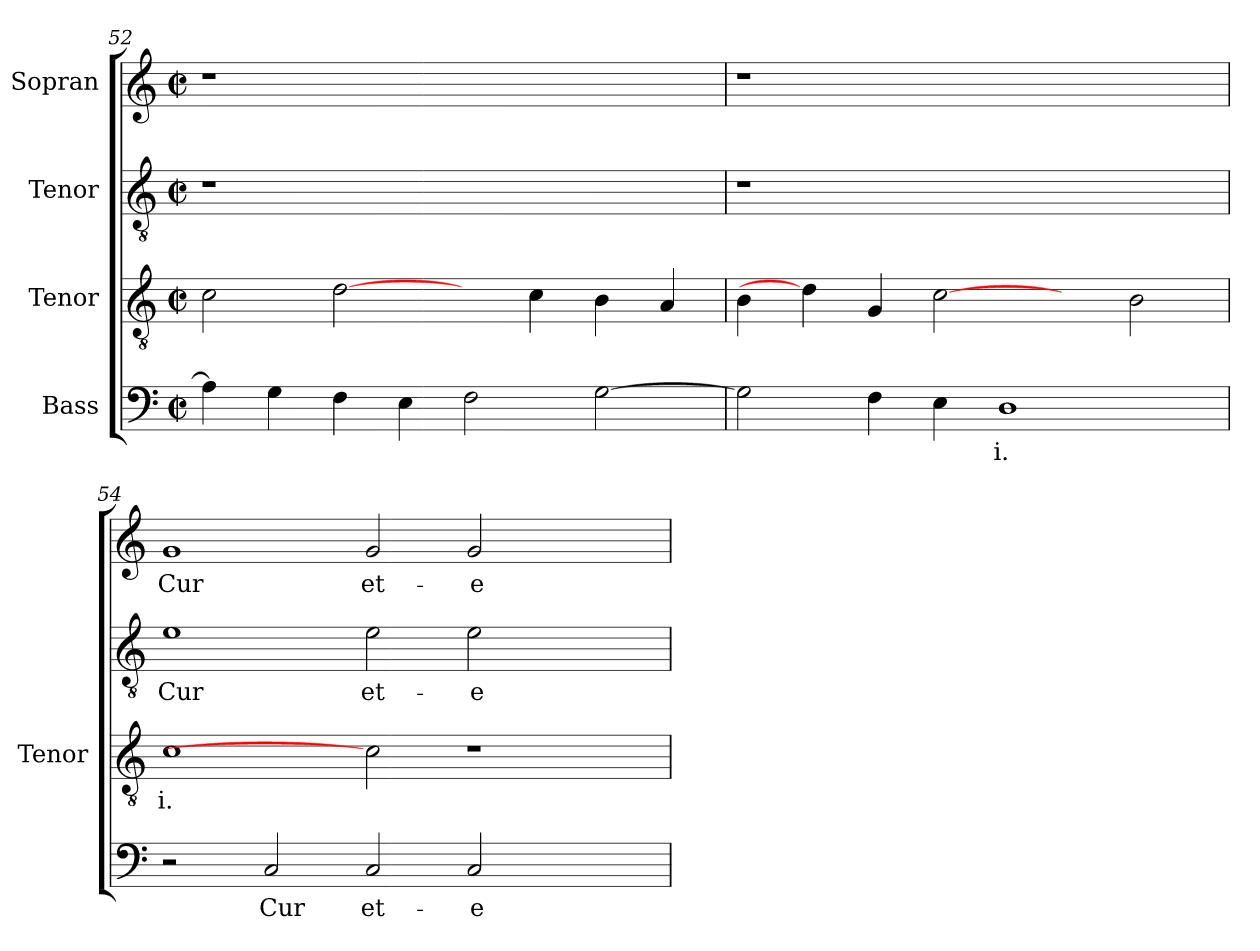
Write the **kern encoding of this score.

**kern	**text	**kern	**text	**kern	**text	**kern	**text
*part4	*part4	*part3	*part3	*part2	*part2	*part1	*part1
*staff4	*staff4	*staff3	*staff3	*staff2	*staff2	*staff1	*staff1
*I"Bass	*	*I"Tenor	*	*I"Tenor	*	*I"Sopran	*
*	*	*I'Tenor	*	*	*	*	*
*clefF4	*	*clefGv2	*	*clefGv2	*	*clefG2	*
*	*	*ITrd7c12	*	*ITrd7c12	*	*	*
*k[]	*	*k[]	*	*k[]	*	*k[]	*
*M2/2	*	*M2/2	*	*M2/2	*	*M2/2	*
*met(c|)	*	*met(c|)	*	*met(c|)	*	*met(c|)	*
=52	=52	=52	=52	=52	=52	=52	=52
!	!	!	!	!LO:N:vis=1	!	!LO:N:vis=1	!
4Ai\]	.	2Ci\	.	1r	.	1r	.
4Gi\	.	.	.	.	.	.	.
4Fi\	.	[2Di\	.	.	.	.	.
4Ei\	.	.	.	.	.	.	.
2Fi\	.	4ryy	.	1ryy	.	1ryy	.
.	.	4Ci\	.	.	.	.	.
[>2Gi\	.	4BBi\	.	.	.	.	.
.	.	4AAi/	.	.	.	.	.
=53	=53	=53	=53	=53	=53	=53	=53
!	!	!	!	!LO:N:vis=1	!	!LO:N:vis=1	!
2Gi\]	.	4BBi\	.	1r	.	1r	.
.	.	4Di\]	.	.	.	.	.
4Fi\	.	4GGi/	.	.	.	.	.
4Ei\	.	[2Ci	.	.	.	.	.
!	!LO:LY:b:color=#000000	!	!	!	!	!	!
1Di	-i.	.	.	1ryy	.	1ryy	.
.	.	4ryy	.	.	.	.	.
.	.	2BBi\	.	.	.	.	.
=54	=54	=54	=54	=54	=54	=54	=54
!	!	!	!LO:LY:b:color=#000000	!	!	!	!
!	!	!	!	!	!LO:LY:b:color=#000000	!	!
!	!	!	!	!	!	!	!LO:LY:b:color=#000000
2r	.	1Ci	-i.	1Ei	Cur	1gi	Cur
!	!LO:LY:b:color=#000000	!	!	!	!	!	!
2Ci/	Cur	.	.	.	.	.	.
!	!LO:LY:b:color=#000000	!	!	!	!	!	!
!	!	!	!	!	!LO:LY:b:color=#000000	!	!
!	!	!	!	!	!	!	!LO:LY:b:color=#000000
2Ci/	et-	2Ci]	.	2Ei\	et-	2gi/	et-
!	!LO:LY:b:color=#000000	!	!	!	!	!	!
!	!	!	!	!	!LO:LY:b:color=#000000	!	!
!	!	!	!	!	!	!	!LO:LY:b:color=#000000
2Ci/	-e-	1r	.	2Ei\	-e-	2gi/	-e-
2ryy	.	.	.	2ryy	.	2ryy	.
=	=	=	=	=	=	=	=
*-	*-	*-	*-	*-	*-	*-	*-
